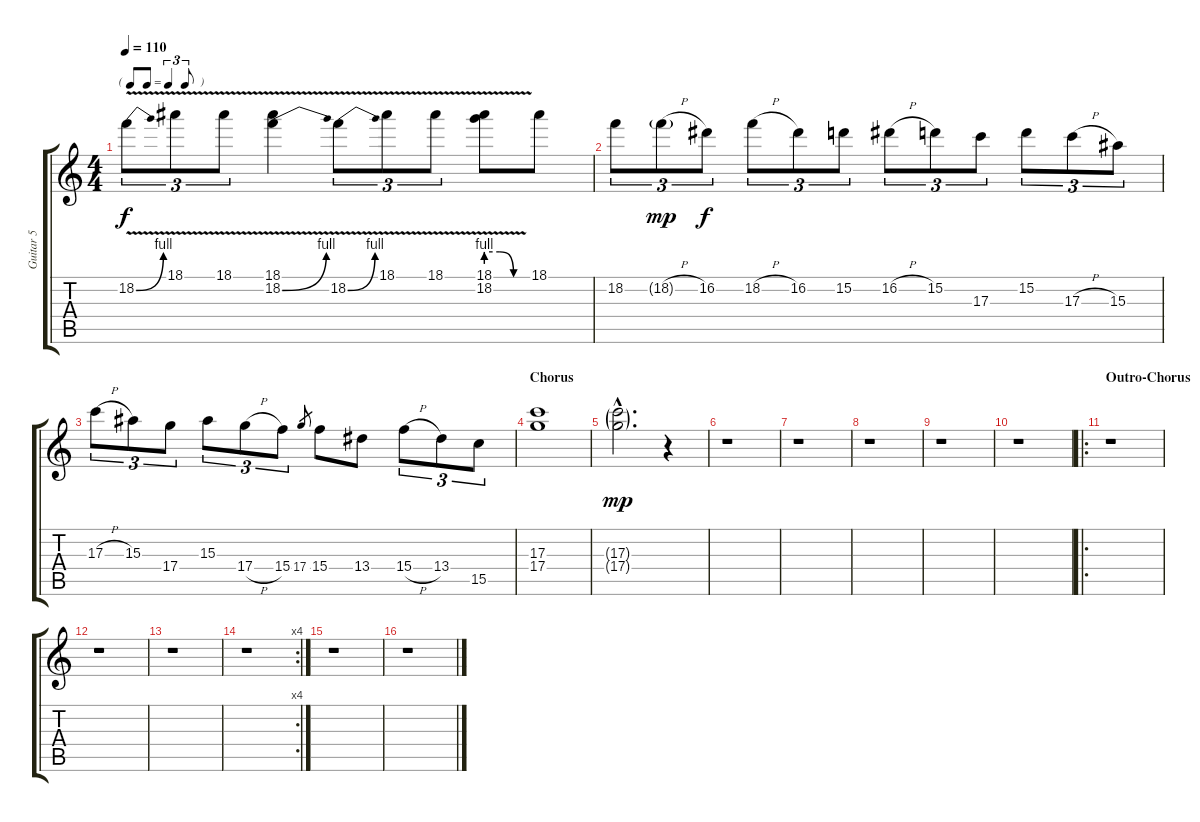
\track ("Guitar 5" "Guitar 5") {instrument distortionguitar}
\staff {score tabs}
\tuning (E4 B3 G3 D3 A2 E2) {hide}
\ts (4 4)
\tf triplet8th
\tempo 110
\clef g2
\ks c
18.2{be (bend 0 0 60 4) v}.8{tu (3 2) dy f} 18.1{v}.8{tu (3 2)} 18.1{v}.8{tu (3 2)} (18.1{v} 18.2{be (bend 0 0 60 4)}).4 18.2{be (bend 0 0 60 4) v}.8{tu (3 2)} 18.1{v}.8{tu (3 2)} 18.1{v}.8{tu (3 2)} (18.1{v} 18.2{be (custom 0 4 20 4 40 0 60 0)}).8 18.1.8 |
18.2.8{tu (3 2)} 18.2{h g}.8{tu (3 2) dy mp} 16.2.8{tu (3 2) dy f} 18.2{h}.8{tu (3 2)} 16.2.8{tu (3 2)} 15.2.8{tu (3 2)} 16.2{h}.8{tu (3 2)} 15.2.8{tu (3 2)} 17.3.8{tu (3 2)} 15.2.8{tu (3 2)} 17.3{h}.8{tu (3 2)} 15.3.8{tu (3 2)} |
17.3{h}.8{tu (3 2)} 15.3.8{tu (3 2)} 17.4.8{tu (3 2)} 15.3.8{tu (3 2)} 17.4{h}.8{tu (3 2)} 15.4.8{tu (3 2)} 17.4.8{gr} 15.4.8 13.4.8 15.4{h}.8{tu (3 2)} 13.4.8{tu (3 2)} 15.5.8{tu (3 2)} |
\section ("" "Chorus")
(17.3 17.4).1 |
(17.3{g hac} 17.4{g hac}).2{d dy mp} r.4 |
r.1 |
r.1 |
r.1 |
r.1 |
r.1 |
\ro
\section ("" "Outro-Chorus")
r.1 |
r.1 |
r.1 |
\rc 4
r.1 |
r.1 |
r.1
